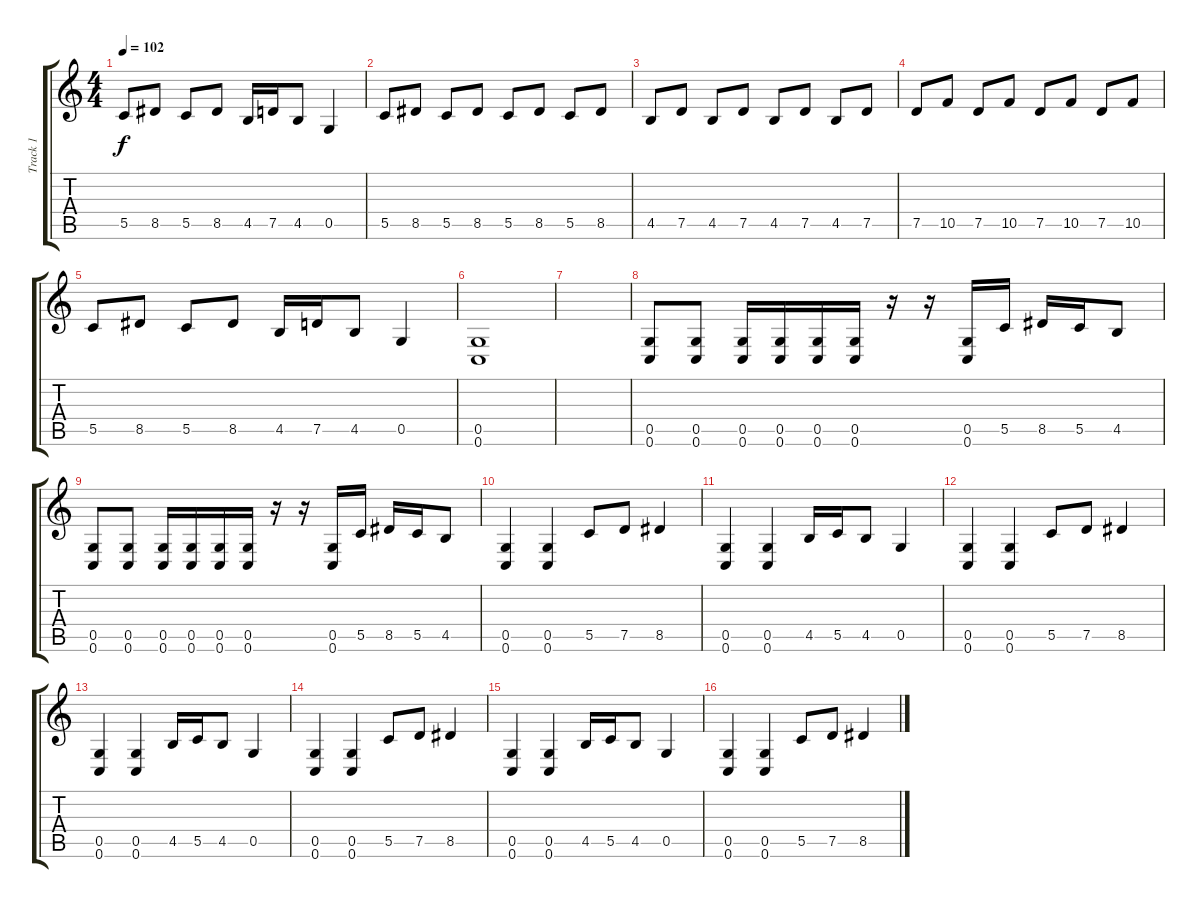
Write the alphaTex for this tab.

\track ("Track 1" "Track 1") {instrument overdrivenguitar}
\staff {score tabs}
\tuning (D4 A3 F3 C3 G2 C2) {hide}
\ts (4 4)
\tempo 102
\clef g2
\ks c
5.5.8{dy f} 8.5.8 5.5.8 8.5.8 4.5.16 7.5.16 4.5.8 0.5.4 |
5.5.8 8.5.8 5.5.8 8.5.8 5.5.8 8.5.8 5.5.8 8.5.8 |
4.5.8 7.5.8 4.5.8 7.5.8 4.5.8 7.5.8 4.5.8 7.5.8 |
7.5.8 10.5.8 7.5.8 10.5.8 7.5.8 10.5.8 7.5.8 10.5.8 |
5.5.8 8.5.8 5.5.8 8.5.8 4.5.16 7.5.16 4.5.8 0.5.4 |
(0.5 0.6).1 |
|
(0.5 0.6).8 (0.5 0.6).8 (0.5 0.6).16 (0.5 0.6).16 (0.5 0.6).16 (0.5 0.6).16 r.16 r.16 (0.5 0.6).16 5.5.16 8.5.16 5.5.16 4.5.8 |
(0.5 0.6).8 (0.5 0.6).8 (0.5 0.6).16 (0.5 0.6).16 (0.5 0.6).16 (0.5 0.6).16 r.16 r.16 (0.5 0.6).16 5.5.16 8.5.16 5.5.16 4.5.8 |
(0.5 0.6).4 (0.5 0.6).4 5.5.8 7.5.8 8.5.4 |
(0.5 0.6).4 (0.5 0.6).4 4.5.16 5.5.16 4.5.8 0.5.4 |
(0.5 0.6).4 (0.5 0.6).4 5.5.8 7.5.8 8.5.4 |
(0.5 0.6).4 (0.5 0.6).4 4.5.16 5.5.16 4.5.8 0.5.4 |
(0.5 0.6).4 (0.5 0.6).4 5.5.8 7.5.8 8.5.4 |
(0.5 0.6).4 (0.5 0.6).4 4.5.16 5.5.16 4.5.8 0.5.4 |
(0.5 0.6).4 (0.5 0.6).4 5.5.8 7.5.8 8.5.4
